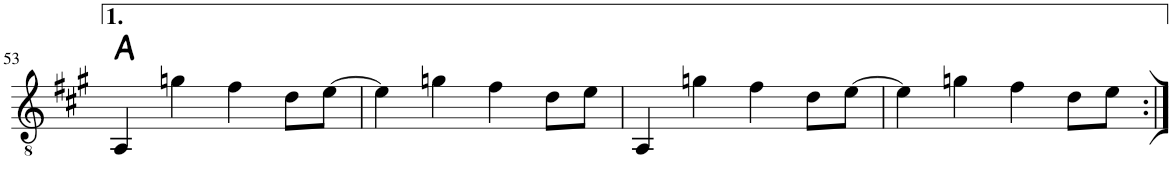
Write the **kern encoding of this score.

**kern	**harte
*part1	*part1
*staff1	*
*I"Classical Guitar	*
*I'Guit.	*
!!LO:PB:g=z
*clefGv2	*
*k[f#c#g#]	*
*M4/4	*
=53	=53
4AA/	A:maj
4gn\	.
4f#\	.
8d\L	.
[8e\J	.
=54	=54
4e\]	.
4gn\	.
4f#\	.
8d\L	.
8e\J	.
=55	=55
4AA/	.
4gn\	.
4f#\	.
8d\L	.
[8e\J	.
=56	=56
4e\]	.
4gn\	.
4f#\	.
8d\L	.
8e\J	.
=:|!	=:|!
*-	*-
